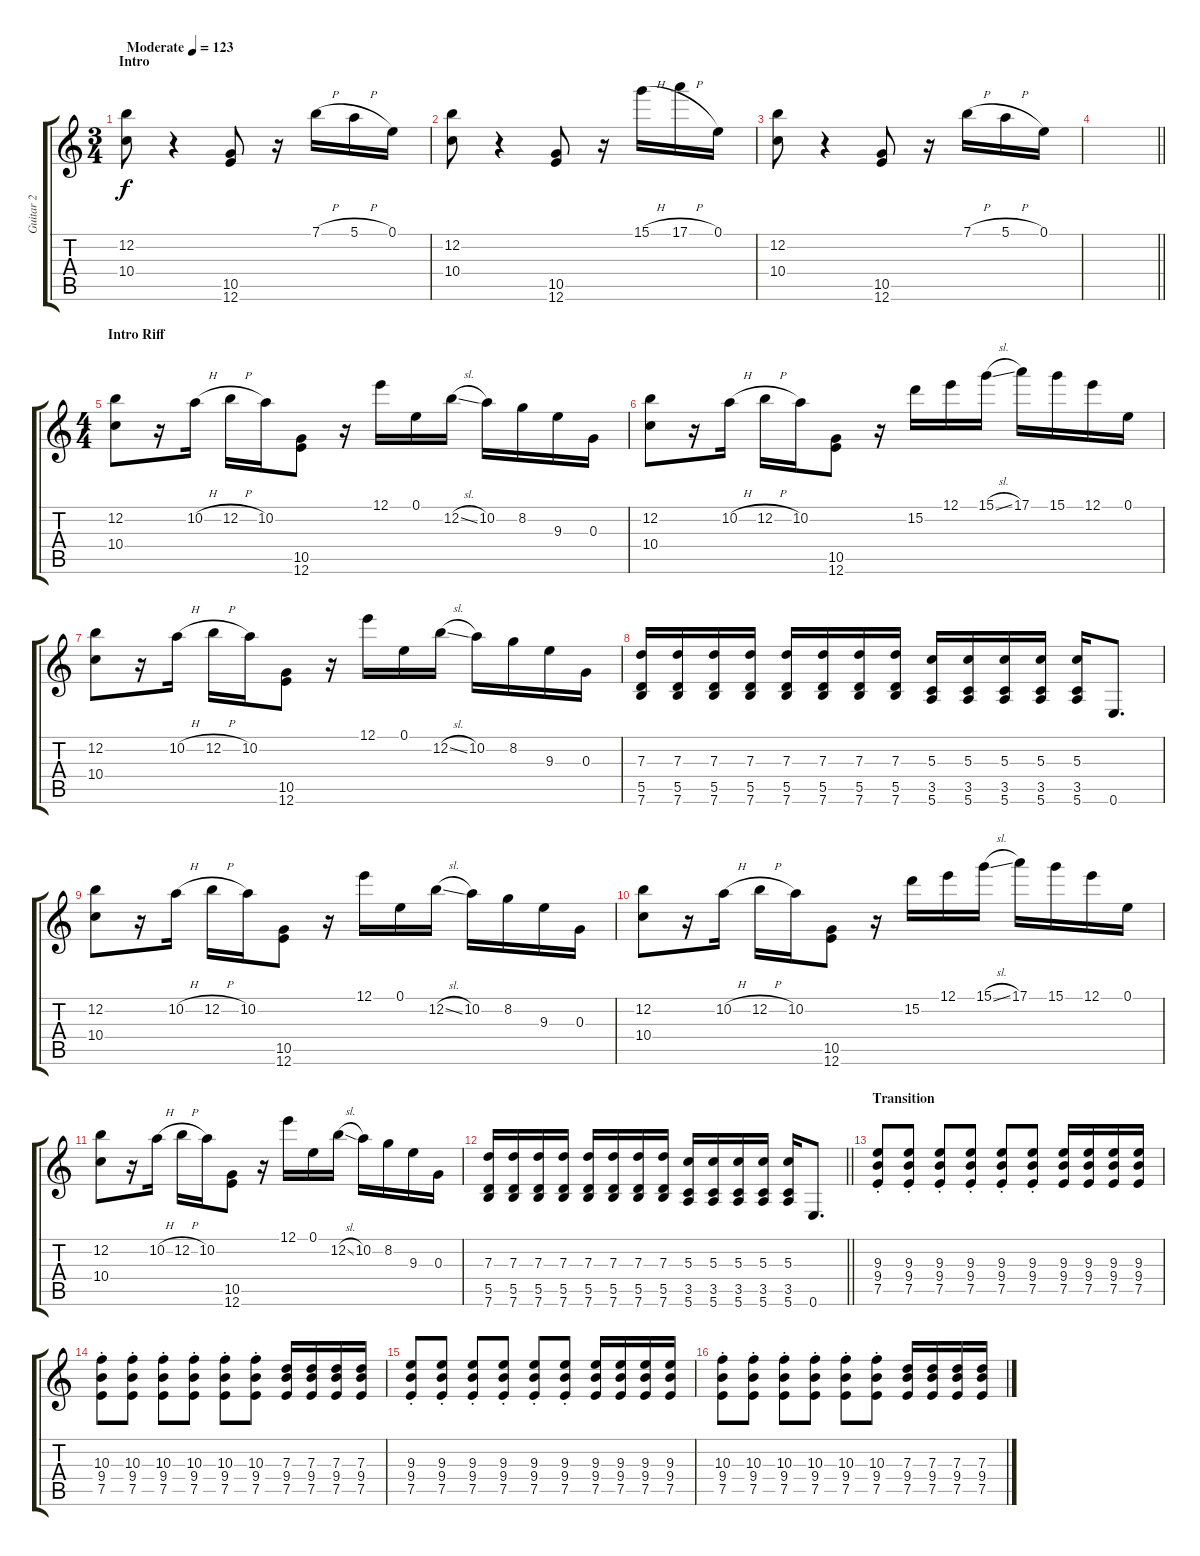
\track ("Guitar 2" "Guitar 2") {instrument distortionguitar}
\staff {score tabs}
\tuning (E4 B3 G3 D3 A2 E2) {hide}
\ts (3 4)
\section ("" "Intro")
\tempo (123 "Moderate")
\clef g2
\ks c
(12.2 10.4).8{dy f instrument distortionguitar} r.4 (10.5 12.6).8 r.16 7.1{h}.16 5.1{h}.16 0.1.16 |
(12.2 10.4).8 r.4 (10.5 12.6).8 r.16 15.1{h}.16 17.1{h}.16 0.1.16 |
(12.2 10.4).8 r.4 (10.5 12.6).8 r.16 7.1{h}.16 5.1{h}.16 0.1.16 |
\barLineRight lightlight
|
\ts (4 4)
\section ("" "Intro Riff")
(12.2 10.4).8 r.16 10.2{h}.16 12.2{h}.16 10.2.16 (10.5 12.6).8 r.16 12.1.16 0.1.16 12.2{sl}.16 10.2.16 8.2.16 9.3.16 0.3.16 |
(12.2 10.4).8 r.16 10.2{h}.16 12.2{h}.16 10.2.16 (10.5 12.6).8 r.16 15.2.16 12.1.16 15.1{sl}.16 17.1.16 15.1.16 12.1.16 0.1.16 |
(12.2 10.4).8 r.16 10.2{h}.16 12.2{h}.16 10.2.16 (10.5 12.6).8 r.16 12.1.16 0.1.16 12.2{sl}.16 10.2.16 8.2.16 9.3.16 0.3.16 |
(7.3 5.5 7.6).16 (7.3 5.5 7.6).16 (7.3 5.5 7.6).16 (7.3 5.5 7.6).16 (7.3 5.5 7.6).16 (7.3 5.5 7.6).16 (7.3 5.5 7.6).16 (7.3 5.5 7.6).16 (5.3 3.5 5.6).16 (5.3 3.5 5.6).16 (5.3 3.5 5.6).16 (5.3 3.5 5.6).16 (5.3 3.5 5.6).16 0.6.8{d} |
(12.2 10.4).8 r.16 10.2{h}.16 12.2{h}.16 10.2.16 (10.5 12.6).8 r.16 12.1.16 0.1.16 12.2{sl}.16 10.2.16 8.2.16 9.3.16 0.3.16 |
(12.2 10.4).8 r.16 10.2{h}.16 12.2{h}.16 10.2.16 (10.5 12.6).8 r.16 15.2.16 12.1.16 15.1{sl}.16 17.1.16 15.1.16 12.1.16 0.1.16 |
(12.2 10.4).8 r.16 10.2{h}.16 12.2{h}.16 10.2.16 (10.5 12.6).8 r.16 12.1.16 0.1.16 12.2{sl}.16 10.2.16 8.2.16 9.3.16 0.3.16 |
\barLineRight lightlight
(7.3 5.5 7.6).16 (7.3 5.5 7.6).16 (7.3 5.5 7.6).16 (7.3 5.5 7.6).16 (7.3 5.5 7.6).16 (7.3 5.5 7.6).16 (7.3 5.5 7.6).16 (7.3 5.5 7.6).16 (5.3 3.5 5.6).16 (5.3 3.5 5.6).16 (5.3 3.5 5.6).16 (5.3 3.5 5.6).16 (5.3 3.5 5.6).16 0.6.8{d} |
\section ("" "Transition")
(9.3{st} 9.4{st} 7.5{st}).8 (9.3{st} 9.4{st} 7.5{st}).8 (9.3{st} 9.4{st} 7.5{st}).8 (9.3{st} 9.4{st} 7.5{st}).8 (9.3{st} 9.4{st} 7.5{st}).8 (9.3{st} 9.4{st} 7.5{st}).8 (9.3 9.4 7.5).16 (9.3 9.4 7.5).16 (9.3 9.4 7.5).16 (9.3 9.4 7.5).16 |
(10.3{st} 9.4{st} 7.5{st}).8 (10.3{st} 9.4{st} 7.5{st}).8 (10.3{st} 9.4{st} 7.5{st}).8 (10.3{st} 9.4{st} 7.5{st}).8 (10.3{st} 9.4{st} 7.5{st}).8 (10.3{st} 9.4{st} 7.5{st}).8 (7.3 9.4 7.5).16 (7.3 9.4 7.5).16 (7.3 9.4 7.5).16 (7.3 9.4 7.5).16 |
(9.3{st} 9.4{st} 7.5{st}).8 (9.3{st} 9.4{st} 7.5{st}).8 (9.3{st} 9.4{st} 7.5{st}).8 (9.3{st} 9.4{st} 7.5{st}).8 (9.3{st} 9.4{st} 7.5{st}).8 (9.3{st} 9.4{st} 7.5{st}).8 (9.3 9.4 7.5).16 (9.3 9.4 7.5).16 (9.3 9.4 7.5).16 (9.3 9.4 7.5).16 |
(10.3{st} 9.4{st} 7.5{st}).8 (10.3{st} 9.4{st} 7.5{st}).8 (10.3{st} 9.4{st} 7.5{st}).8 (10.3{st} 9.4{st} 7.5{st}).8 (10.3{st} 9.4{st} 7.5{st}).8 (10.3{st} 9.4{st} 7.5{st}).8 (7.3 9.4 7.5).16 (7.3 9.4 7.5).16 (7.3 9.4 7.5).16 (7.3 9.4 7.5).16
